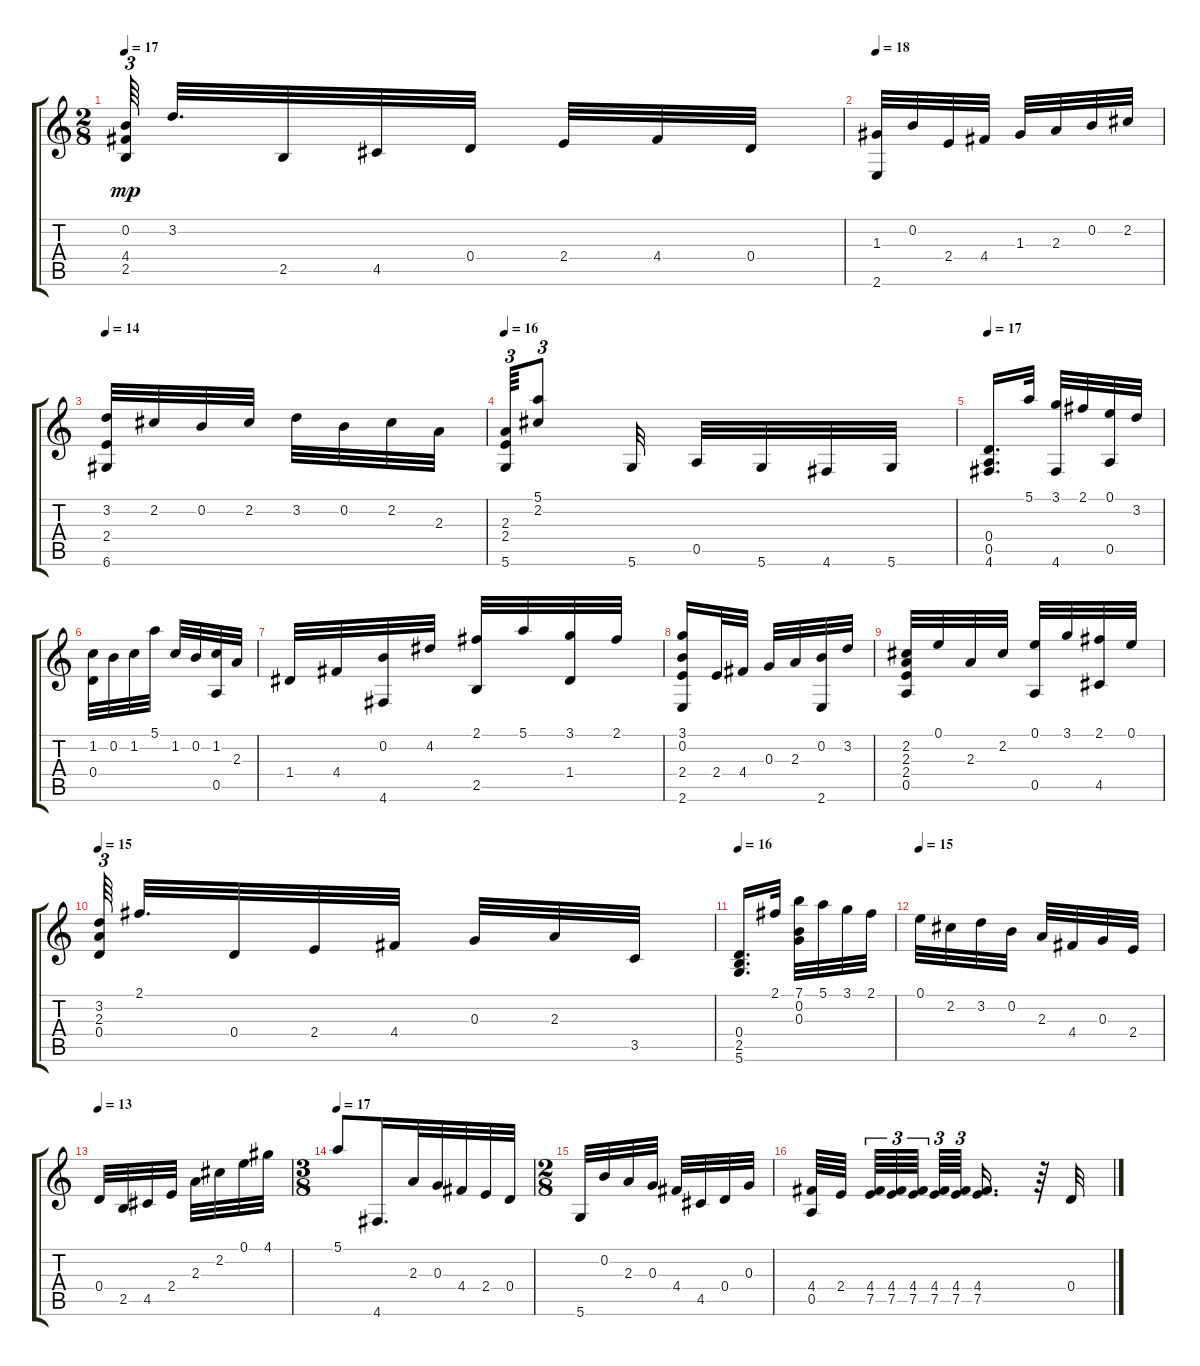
\track "" {instrument acousticguitarnylon}
\staff {score tabs}
\tuning (E4 B3 G3 D3 A2 D2) {hide}
\ts (2 8)
\tempo 17
\clef g2
\ks c
(0.2 4.4 2.5).64{tu (3 2) dy mp} 3.2.32{d} 2.5.32 4.5.32 0.4.32 2.4.32 4.4.32 0.4.32 |
\tempo 18
(1.3 2.6).32 0.2.32 2.4.32 4.4.32 1.3.32 2.3.32 0.2.32 2.2.32 |
\tempo 14
(3.2 2.4 6.6).32 2.2.32 0.2.32 2.2.32 3.2.32 0.2.32 2.2.32 2.3.32 |
\tempo 16
(2.3 2.4 5.6).64{tu (3 2)} (5.1 2.2).8{tu (3 2)} 5.6.32 0.5.32 5.6.32 4.6.32 5.6.32 |
\tempo 17
(0.4 0.5 4.6).16{d} 5.1.32 (3.1 4.6).32 2.1.32 (0.1 0.5).32 3.2.32 |
(1.2 0.4).32 0.2.32 1.2.32 5.1.32 1.2.32 0.2.32 (1.2 0.5).32 2.3.32 |
1.4.32 4.4.32 (0.2 4.6).32 4.2.32 (2.1 2.5).32 5.1.32 (3.1 1.4).32 2.1.32 |
(3.1 0.2 2.4 2.6).16 2.4.32 4.4.32 0.3.32 2.3.32 (0.2 2.6).32 3.2.32 |
(2.2 2.3 2.4 0.5).32 0.1.32 2.3.32 2.2.32 (0.1 0.5).32 3.1.32 (2.1 4.5).32 0.1.32 |
\tempo 15
(3.2 2.3 0.4).64{tu (3 2)} 2.1.32{d} 0.4.32 2.4.32 4.4.32 0.3.32 2.3.32 3.5.32 |
\tempo 16
(0.4 2.5 5.6).16{d} 2.1.32 (7.1 0.2 0.3).32 5.1.32 3.1.32 2.1.32 |
\tempo 15
0.1.32 2.2.32 3.2.32 0.2.32 2.3.32 4.4.32 0.3.32 2.4.32 |
\tempo 13
0.4.32 2.5.32 4.5.32 2.4.32 2.3.32 2.2.32 0.1.32 4.1.32 |
\ts (3 8)
\tempo 17
5.1.8 4.6.16{d} 2.3.32 0.3.32 4.4.32 2.4.32 0.4.32 |
\ts (2 8)
5.6.32 0.2.32 2.3.32 0.3.32 4.4.32 4.5.32 0.4.32 0.3.32 |
(4.4 0.5).64 2.4.64 (4.4 7.5).64{tu (3 2)} (4.4 7.5).64{tu (3 2)} (4.4 7.5).64{tu (3 2)} (4.4 7.5).64{tu (3 2)} (4.4 7.5).64{tu (3 2)} (4.4 7.5).16{d} r.64 0.4.32
